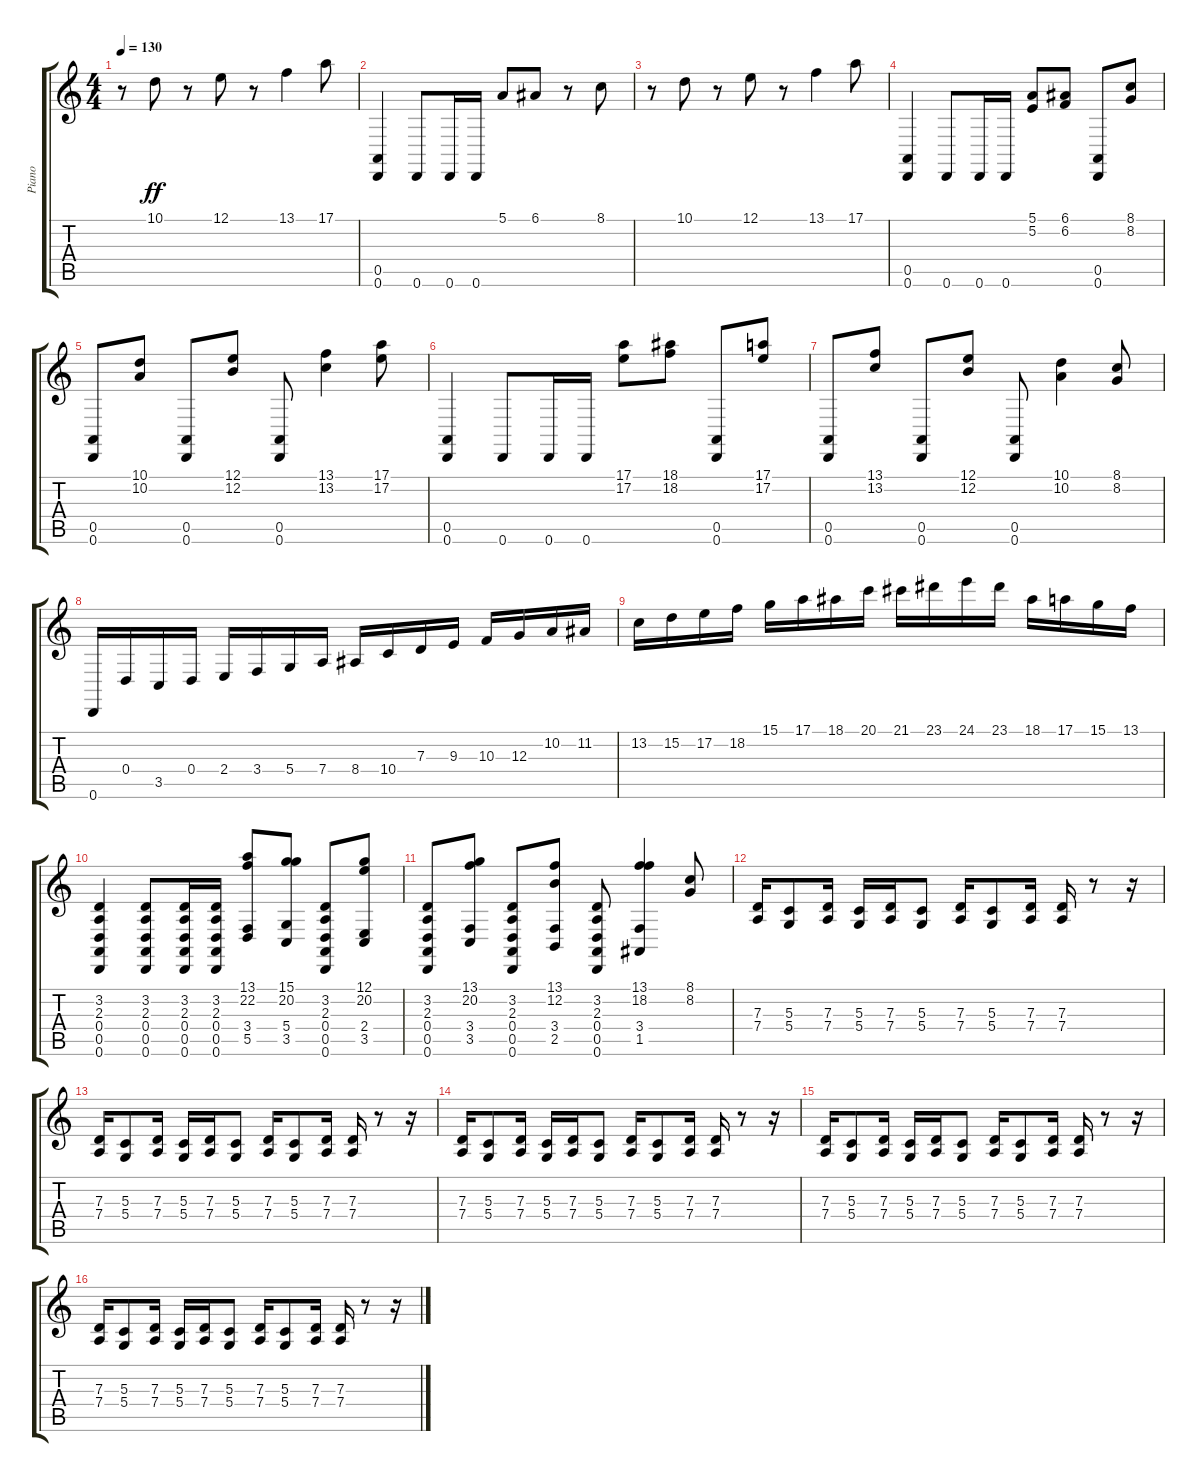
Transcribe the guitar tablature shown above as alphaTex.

\track ("Piano" "Piano") {instrument acousticgrandpiano}
\staff {score tabs}
\tuning (E4 B3 G3 D3 A2 D2) {hide}
\ts (4 4)
\tempo 130
\clef g2
\ks c
r.8{dy ff} 10.1.8 r.8 12.1.8 r.8 13.1.4 17.1.8 |
(0.5 0.6).4 0.6.8 0.6.16 0.6.16 5.1.8 6.1.8 r.8 8.1.8 |
r.8 10.1.8 r.8 12.1.8 r.8 13.1.4 17.1.8 |
(0.5 0.6).4 0.6.8 0.6.16 0.6.16 (5.1 5.2).8 (6.1 6.2).8 (0.5 0.6).8 (8.1 8.2).8 |
(0.5 0.6).8 (10.1 10.2).8 (0.5 0.6).8 (12.1 12.2).8 (0.5 0.6).8 (13.1 13.2).4 (17.1 17.2).8 |
(0.5 0.6).4 0.6.8 0.6.16 0.6.16 (17.1 17.2).8 (18.1 18.2).8 (0.5 0.6).8 (17.1 17.2).8 |
(0.5 0.6).8 (13.1 13.2).8 (0.5 0.6).8 (12.1 12.2).8 (0.5 0.6).8 (10.1 10.2).4 (8.1 8.2).8 |
0.6.16 0.4.16 3.5.16 0.4.16 2.4.16 3.4.16 5.4.16 7.4.16 8.4.16 10.4.16 7.3.16 9.3.16 10.3.16 12.3.16 10.2.16 11.2.16 |
13.2.16 15.2.16 17.2.16 18.2.16 15.1.16 17.1.16 18.1.16 20.1.16 21.1.16 23.1.16 24.1.16 23.1.16 18.1.16 17.1.16 15.1.16 13.1.16 |
(3.2 2.3 0.4 0.5 0.6).4 (3.2 2.3 0.4 0.5 0.6).8 (3.2 2.3 0.4 0.5 0.6).16 (3.2 2.3 0.4 0.5 0.6).16 (13.1 22.2 3.4 5.5).8 (15.1 20.2 5.4 3.5).8 (3.2 2.3 0.4 0.5 0.6).8 (12.1 20.2 2.4 3.5).8 |
(3.2 2.3 0.4 0.5 0.6).8 (13.1 20.2 3.4 3.5).8 (3.2 2.3 0.4 0.5 0.6).8 (13.1 12.2 3.4 2.5).8 (3.2 2.3 0.4 0.5 0.6).8 (13.1 18.2 3.4 1.5).4 (8.1 8.2).8 |
(7.3 7.4).16 (5.3 5.4).8 (7.3 7.4).16 (5.3 5.4).16 (7.3 7.4).16 (5.3 5.4).8 (7.3 7.4).16 (5.3 5.4).8 (7.3 7.4).16 (7.3 7.4).16 r.8 r.16 |
(7.3 7.4).16 (5.3 5.4).8 (7.3 7.4).16 (5.3 5.4).16 (7.3 7.4).16 (5.3 5.4).8 (7.3 7.4).16 (5.3 5.4).8 (7.3 7.4).16 (7.3 7.4).16 r.8 r.16 |
(7.3 7.4).16 (5.3 5.4).8 (7.3 7.4).16 (5.3 5.4).16 (7.3 7.4).16 (5.3 5.4).8 (7.3 7.4).16 (5.3 5.4).8 (7.3 7.4).16 (7.3 7.4).16 r.8 r.16 |
(7.3 7.4).16 (5.3 5.4).8 (7.3 7.4).16 (5.3 5.4).16 (7.3 7.4).16 (5.3 5.4).8 (7.3 7.4).16 (5.3 5.4).8 (7.3 7.4).16 (7.3 7.4).16 r.8 r.16 |
(7.3 7.4).16 (5.3 5.4).8 (7.3 7.4).16 (5.3 5.4).16 (7.3 7.4).16 (5.3 5.4).8 (7.3 7.4).16 (5.3 5.4).8 (7.3 7.4).16 (7.3 7.4).16 r.8 r.16
